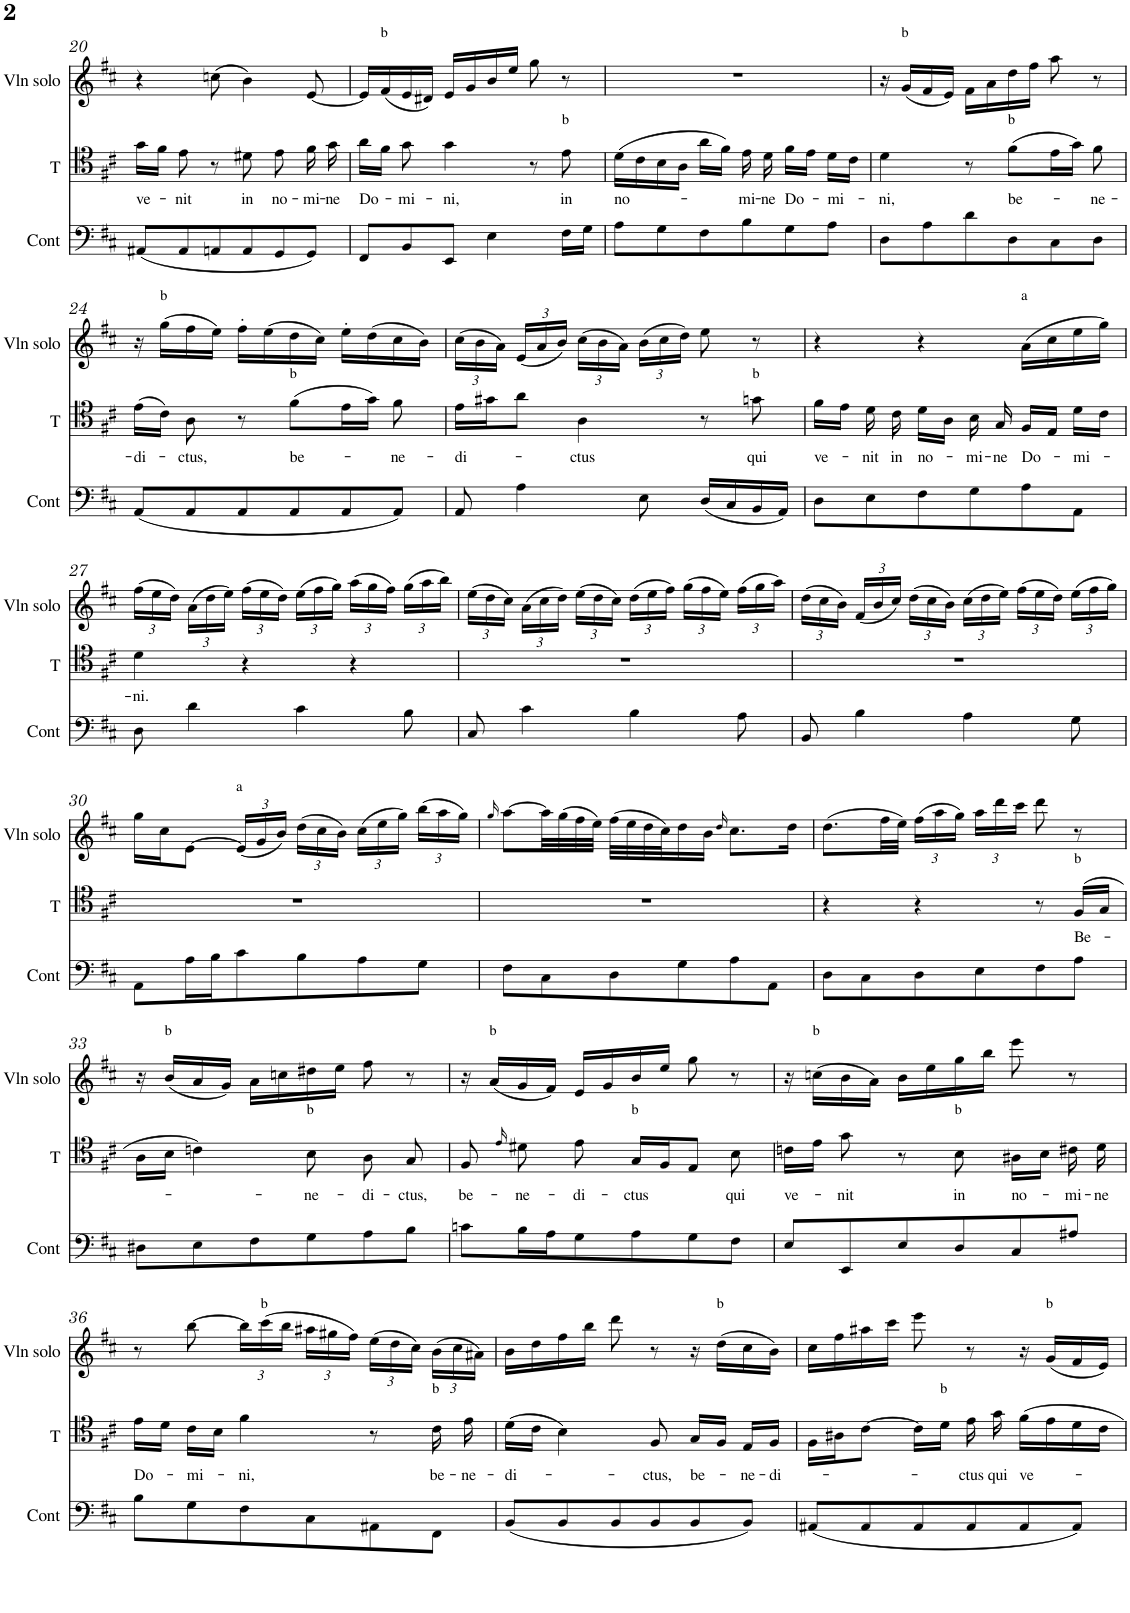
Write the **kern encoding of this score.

**kern	**kern	**text	**kern
*part3	*part2	*part2	*part1
*staff3	*staff2	*staff2	*staff1
*I"Continuo	*I"Tenor	*	*I"Violin solo
*I'Cont	*I'T	*	*I'Vln solo
!!LO:PB:g=z
*clefF4	*clefC4	*	*clefG2
*	*Trd1c2	*	*
*k[f#c#]	*k[f#c#]	*	*k[f#c#]
*M3/4	*M3/4	*	*M3/4
=20	=20	=20	=20
!	!	!LO:LY:b	!
(8AA#X/L	16g\LL	ve-	4r
.	16f#\JJ	.	.
!	!	!LO:LY:b	!
8AA#/	8e\	-nit	.
8AAn/	8r	.	(8ccn\
!	!	!LO:LY:b	!
8AA/	8d#X\	in	4b\)
!	!	!LO:LY:b	!
8GG/	8e\	no-	.
!	!	!LO:LY:b	!
8GG/J)	16f#\	-mi-	[8e/
!	!	!LO:LY:b	!
.	16g\	-ne	.
=21	=21	=21	=21
!	!	!LO:LY:b	!
8FF#/L	16a\LL	Do-	16e/LL]
!	!	!	!LO:TX:a:t=b
.	16f#\JJ	.	(16f#/
!	!	!LO:LY:b	!
8BB/	8g\	-mi-	16e/
.	.	.	16d#X/JJ)
!	!	!LO:LY:b	!
8EE/J	4g\	-ni,	16e/LL
.	.	.	16g/
4E\	.	.	16b/
.	.	.	16ee/JJ
.	8r	.	8gg\
!	!LO:TX:a:t=b	!	!
!	!	!LO:LY:b	!
16F#\LL	8e\	in	8r
16G\JJ	.	.	.
=22	=22	=22	=22
!	!	!LO:LY:b	!
8A\L	(16d\LL	no-	2.r
.	16c#\	.	.
8G\	16B\	.	.
.	16A\JJ	.	.
8F#\	16a\LL	.	.
.	16f#\JJ)	.	.
!	!	!LO:LY:b	!
8B\	16e\	-mi-	.
!	!	!LO:LY:b	!
.	16d\	-ne	.
!	!	!LO:LY:b	!
8G\	16f#\LL	Do-	.
.	16e\JJ	.	.
!	!	!LO:LY:b	!
8A\J	16d\LL	-mi-	.
.	16c#\JJ	.	.
=23	=23	=23	=23
!	!	!LO:LY:b	!
8D\L	4d\	-ni,	16r
!	!	!	!LO:TX:a:t=b
.	.	.	(16g/LL
8A\	.	.	16f#/
.	.	.	16e/JJ)
8d\	8r	.	16f#\LL
.	.	.	16a\
!	!LO:TX:a:t=b	!	!
!	!	!LO:LY:b	!
8D\	(8f#\L	be-	16dd\
.	.	.	16ff#\JJ
8C#\	16e\L	.	8aa\
.	16g\JJ)	.	.
!	!	!LO:LY:b	!
8D\J	8f#\	-ne-	8r
!!LO:LB:g=z
=24	=24	=24	=24
!	!	!LO:LY:b	!
(8AA/L	(16e\LL	-di-	16r
!	!	!	!LO:TX:a:t=b
.	16c#\JJ)	.	(16gg\LL
!	!	!LO:LY:b	!
8AA/	8A\	-ctus,	16ff#\
.	.	.	16ee\JJ)
8AA/	8r	.	16ff#'\LL
.	.	.	(16ee\
!	!LO:TX:a:t=b	!	!
!	!	!LO:LY:b	!
8AA/	(8f#\L	be-	16dd\
.	.	.	16cc#\JJ)
8AA/	16e\L	.	16ee'\LL
.	16g\JJ)	.	(16dd\
!	!	!LO:LY:b	!
8AA/J)	8f#\	-ne-	16cc#\
.	.	.	16b\JJ)
=25	=25	=25	=25
!	!	!LO:LY:b	!
*	*	*	*Xbrackettup
8AA/	16e\LL	-di-	(24cc#\LL
.	.	.	24b\
.	16g#X\J	.	.
.	.	.	24a\JJ)
4A\	8a\J	.	(24e/LL
.	.	.	24a/
.	.	.	24b/JJ)
!	!	!LO:LY:b	!
.	4A\	-ctus	(24cc#\LL
.	.	.	24b\
.	.	.	24a\JJ)
8E\	.	.	(24b\LL
.	.	.	24cc#\
.	.	.	24dd\JJ)
(16D/LL	8r	.	8ee\
16C#/	.	.	.
!	!LO:TX:a:t=b	!	!
!	!	!LO:LY:b	!
16BB/	8gn\	qui	8r
16AA/JJ)	.	.	.
=26	=26	=26	=26
!	!	!LO:LY:b	!
8D\L	16f#\LL	ve-	4r
.	16e\JJ	.	.
!	!	!LO:LY:b	!
8E\	16d\	-nit	.
!	!	!LO:LY:b	!
.	16c#\	in	.
!	!	!LO:LY:b	!
8F#\	16d\LL	no-	4r
.	16A\JJ	.	.
!	!	!LO:LY:b	!
8G\	16B\	-mi-	.
!	!	!LO:LY:b	!
.	16G/	-ne	.
!	!	!	!LO:TX:a:t=a
!	!	!LO:LY:b	!
8A\	16F#/LL	Do-	(16a\LL
.	16E/JJ	.	16cc#\
!	!	!LO:LY:b	!
8AA\J	16d\LL	-mi-	16ee\
.	16c#\JJ	.	16gg\JJ)
!!LO:LB:g=z
=27	=27	=27	=27
!	!	!LO:LY:b	!
8D\	4d\	-ni.	(24ff#\LL
.	.	.	24ee\
.	.	.	24dd\JJ)
4d\	.	.	(24a\LL
.	.	.	24dd\
.	.	.	24ee\JJ)
.	4r	.	(24ff#\LL
.	.	.	24ee\
.	.	.	24dd\JJ)
4c#\	.	.	(24ee\LL
.	.	.	24ff#\
.	.	.	24gg\JJ)
.	4r	.	(24aa\LL
.	.	.	24gg\
.	.	.	24ff#\JJ)
8B\	.	.	(24gg\LL
.	.	.	24aa\
.	.	.	24bb\JJ)
=28	=28	=28	=28
8C#/	2.r	.	(24ee\LL
.	.	.	24dd\
.	.	.	24cc#\JJ)
4c#\	.	.	(24a\LL
.	.	.	24cc#\
.	.	.	24dd\JJ)
.	.	.	(24ee\LL
.	.	.	24dd\
.	.	.	24cc#\JJ)
4B\	.	.	(24dd\LL
.	.	.	24ee\
.	.	.	24ff#\JJ)
.	.	.	(24gg\LL
.	.	.	24ff#\
.	.	.	24ee\JJ)
8A\	.	.	(24ff#\LL
.	.	.	24gg\
.	.	.	24aa\JJ)
=29	=29	=29	=29
8BB/	2.r	.	(24dd\LL
.	.	.	24cc#\
.	.	.	24b\JJ)
4B\	.	.	(24f#/LL
.	.	.	24b/
.	.	.	24cc#/JJ)
.	.	.	(24dd\LL
.	.	.	24cc#\
.	.	.	24b\JJ)
4A\	.	.	(24cc#\LL
.	.	.	24dd\
.	.	.	24ee\JJ)
.	.	.	(24ff#\LL
.	.	.	24ee\
.	.	.	24dd\JJ)
8G\	.	.	(24ee\LL
.	.	.	24ff#\
.	.	.	24gg\JJ)
!!LO:LB:g=z
=30	=30	=30	=30
8AA\L	2.r	.	16gg\LL
.	.	.	16cc#\J
16A\L	.	.	[8e\J
16B\J	.	.	.
!	!	!	!LO:TX:a:t=a
8c#\	.	.	(24e/LL]
.	.	.	24g/
.	.	.	24b/JJ)
8B\	.	.	(24dd\LL
.	.	.	24cc#\
.	.	.	24b\JJ)
8A\	.	.	(24cc#\LL
.	.	.	24ee\
.	.	.	24gg\JJ)
8G\J	.	.	(24bb\LL
.	.	.	24aa\
.	.	.	24gg\JJ)
=31	=31	=31	=31
.	.	.	16qgg/
8F#\L	2.r	.	[8aa\L
8C#\	.	.	32aa\LL]
.	.	.	(32gg\
.	.	.	32ff#\
.	.	.	32ee\JJJ)
8D\	.	.	(32ff#\LLL
.	.	.	32ee\
.	.	.	32dd\
.	.	.	32cc#\J)
8G\	.	.	16dd\
.	.	.	16b\JJ
.	.	.	16qdd/
8A\	.	.	8.cc#\L
8AA\J	.	.	.
.	.	.	16dd\Jk
=32	=32	=32	=32
8D\L	4r	.	(8.dd\L
8C#\	.	.	.
.	.	.	32ff#\LL
.	.	.	32ee\JJJ)
8D\	4r	.	(24ff#\LL
.	.	.	24aa\
.	.	.	24gg\JJ)
8E\	.	.	24aa\LL
.	.	.	24ddd\
.	.	.	24ccc#\JJ
8F#\	8r	.	8ddd\
!	!LO:TX:a:t=b	!	!
!	!	!LO:LY:b	!
8A\J	(16F#/LL	Be-	8r
.	16G/JJ	.	.
!!LO:LB:g=z
=33	=33	=33	=33
8D#X\L	16A\LL	.	16r
!	!	!	!LO:TX:a:t=b
.	16B\JJ	.	(16b/LL
8E\	4cn\)	.	16a/
.	.	.	16g/JJ)
8F#\	.	.	16a\LL
.	.	.	16ccn\
!	!LO:TX:a:t=b	!	!
!	!	!LO:LY:b	!
8G\	8B\	-ne-	16dd#X\
.	.	.	16ee\JJ
!	!	!LO:LY:b	!
8A\	8A\	-di-	8ff#\
!	!	!LO:LY:b	!
8B\J	8G/	-ctus,	8r
=34	=34	=34	=34
!	!	!LO:LY:b	!
8cn\L	8F#/	be-	16r
!	!	!	!LO:TX:a:t=b
.	.	.	(16a/LL
.	16qe/	.	.
!	!	!LO:LY:b	!
16B\L	8d#X\	-ne-	16g/
16A\J	.	.	16f#/JJ)
!	!	!LO:LY:b	!
8G\	8e\	-di-	16e/LL
.	.	.	16g/
!	!LO:TX:a:t=b	!	!
!	!	!LO:LY:b	!
8A\	16G/LL	-ctus	16b/
.	16F#/J	.	16ee/JJ
8G\	8E/J	.	8gg\
!	!	!LO:LY:b	!
8F#\J	8B\	qui	8r
=35	=35	=35	=35
!	!	!LO:LY:b	!
8E/L	16cn\LL	ve-	16r
!	!	!	!LO:TX:a:t=b
.	16e\JJ	.	(16ccn\LL
!	!	!LO:LY:b	!
8EE/	8g\	-nit	16b\
.	.	.	16a\JJ)
8E/	8r	.	16b\LL
.	.	.	16ee\
!	!LO:TX:a:t=b	!	!
!	!	!LO:LY:b	!
8D/	8B\	in	16gg\
.	.	.	16bb\JJ
!	!	!LO:LY:b	!
8C#/	16A#X\LL	no-	8eee\
.	16B\JJ	.	.
!	!	!LO:LY:b	!
8A#X/J	16c#X\	-mi-	8r
!	!	!LO:LY:b	!
.	16d\	-ne	.
!!LO:LB:g=z
=36	=36	=36	=36
!	!	!LO:LY:b	!
8B\L	16e\LL	Do-	8r
.	16d\JJ	.	.
!	!	!LO:LY:b	!
8G\	16c#\LL	-mi-	[8bb\
.	16B\JJ	.	.
!	!	!LO:LY:b	!
8F#\	4f#\	-ni,	24bb\LL]
!	!	!	!LO:TX:a:t=b
.	.	.	(24ccc#\
.	.	.	24bb\JJ
8C#\	.	.	24aa#X\LL
.	.	.	24gg#X\
.	.	.	24ff#\JJ)
8AA#X\	8r	.	(24ee\LL
.	.	.	24dd\
.	.	.	24cc#\JJ)
!	!LO:TX:a:t=b	!	!
!	!	!LO:LY:b	!
8FF#\J	16c#\	be-	(24b\LL
.	.	.	24cc#\
!	!	!LO:LY:b	!
.	16e\	-ne-	.
.	.	.	24a#X\JJ)
=37	=37	=37	=37
!	!	!LO:LY:b	!
(8BB/L	(16d\LL	-di-	16b\LL
.	16c#\JJ	.	16dd\
8BB/	4B\)	.	16ff#\
.	.	.	16bb\JJ
8BB/	.	.	8ddd\
!	!	!LO:LY:b	!
8BB/	8F#/	-ctus,	8r
!	!	!LO:LY:b	!
8BB/	16G/LL	be-	16r
!	!	!	!LO:TX:a:t=b
.	16F#/JJ	.	(16dd\LL
!	!	!LO:LY:b	!
8BB/J)	16E/LL	-ne-	16cc#\
!	!	!LO:LY:b	!
.	16F#/JJ	-di-	16b\JJ)
=38	=38	=38	=38
(8AA#X/L	16F#\LL	.	16cc#\LL
.	16A#X\J	.	16ff#\
8AA#/	[8c#\J	.	16aa#X\
.	.	.	16ccc#\JJ
8AA#/	16c#\LL]	.	8eee\
!	!LO:TX:a:t=b	!	!
.	16d\JJ	.	.
!	!	!LO:LY:b	!
8AA#/	16e\	-ctus	8r
!	!	!LO:LY:b	!
.	16g\	qui	.
!	!	!LO:LY:b	!
8AA#/	16f#\LL	ve-	16r
!	!	!	!LO:TX:a:t=b
.	16e\	.	(16g/LL
8AA#/J)	16d\	.	16f#/
.	16c#\JJ	.	16e/JJ)
=	=	=	=
*-	*-	*-	*-
